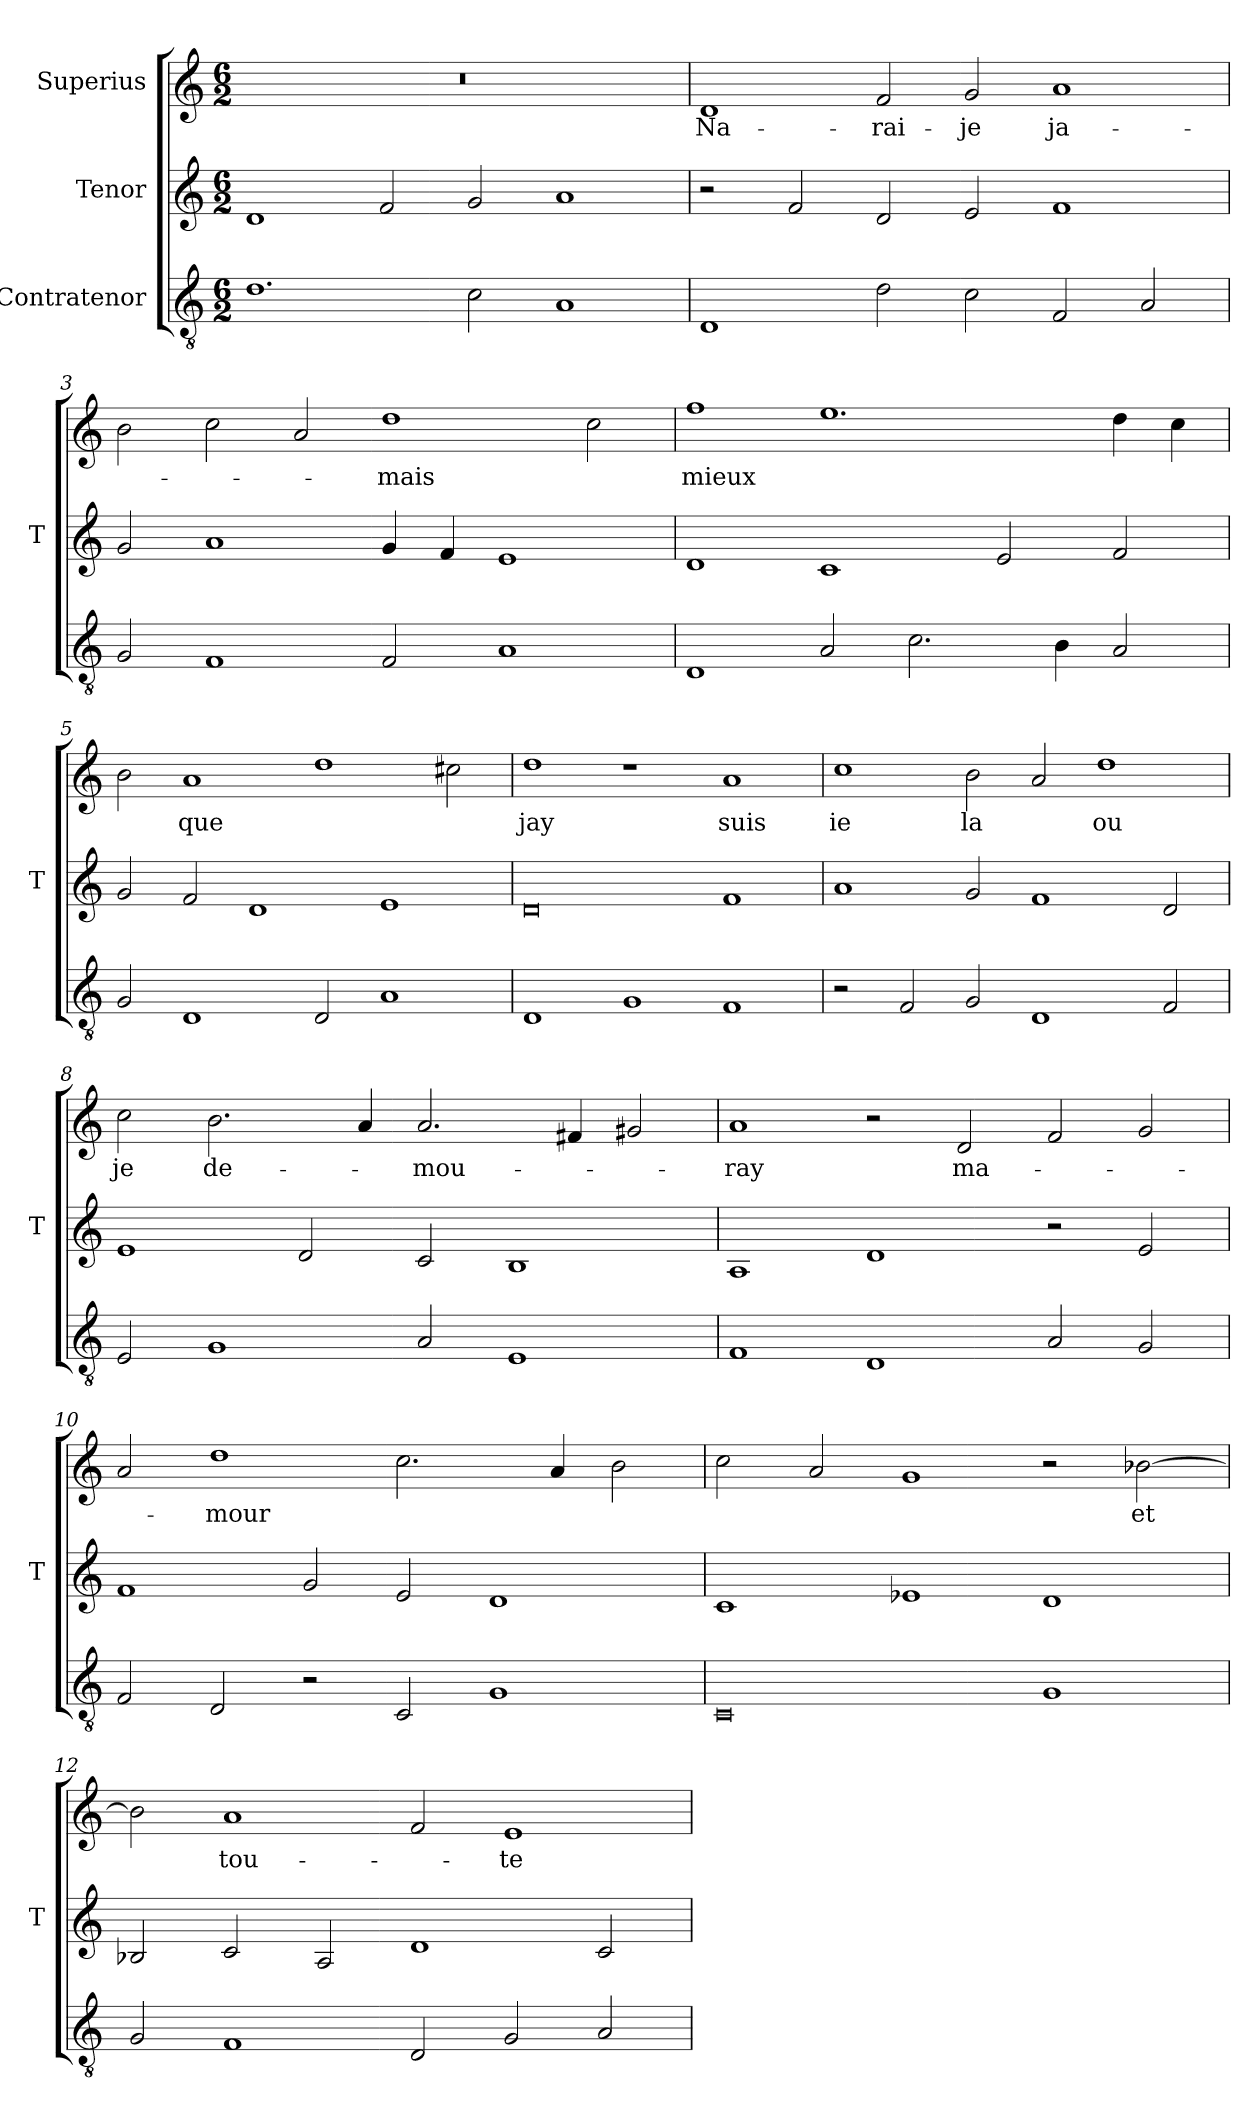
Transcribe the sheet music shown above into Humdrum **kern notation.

**kern	**kern	**kern	**text
*part3	*part2	*part1	*part1
*staff3	*staff2	*staff1	*staff1
*I"Contratenor	*I"Tenor	*I"Superius	*
*	*I'T	*	*
*clefGv2	*clefG2	*clefG2	*
*M6/2	*M6/2	*M6/2	*
=1	=1	=1	=1
1.d	1d	0.r	.
.	2f	.	.
2c	2g	.	.
1A	1a	.	.
=2	=2	=2	=2
1D	2r	1d	Na-
.	2f	.	.
2d	2d	2f	-rai-
2c	2e	2g	-je
2F	1f	1a	ja-
2A	.	.	.
=3	=3	=3	=3
2G	2g	2b	.
1F	1a	2cc	.
.	.	2a	.
2F	4g	1dd	-mais
.	4f	.	.
1A	1e	.	.
.	.	2cc	.
=4	=4	=4	=4
1D	1d	1ff	-mieux
2A	1c	1.ee	.
2.c	.	.	.
.	2e	.	.
4B	.	.	.
2A	2f	4dd	.
.	.	4cc	.
=5	=5	=5	=5
2G	2g	2b	.
1D	2f	1a	-que
.	1d	.	.
2D	.	1dd	.
1A	1e	.	.
.	.	2cc#X	.
=6	=6	=6	=6
1D	0d	1dd	-jay
1G	.	1r	.
1F	1f	1a	-suis
=7	=7	=7	=7
2r	1a	1cc	-ie
2F	.	.	.
2G	2g	2b	-la
1D	1f	2a	.
.	.	1dd	-ou
2F	2d	.	.
=8	=8	=8	=8
2E	1e	2cc	-je
1G	.	2.b	de-
.	2d	.	.
.	.	4a	.
2A	2c	2.a	-mou-
1E	1B	.	.
.	.	4f#X	.
.	.	2g#X	.
=9	=9	=9	=9
1F	1A	1a	-ray
1D	1d	2r	.
.	.	2d	ma-
2A	2r	2f	.
2G	2e	2g	.
=10	=10	=10	=10
2F	1f	2a	.
2D	.	1dd	-mour
2r	2g	.	.
2C	2e	2.cc	.
1G	1d	.	.
.	.	4a	.
.	.	2b	.
=11	=11	=11	=11
0C	1c	2cc	.
.	.	2a	.
.	1e-X	1g	.
1G	1d	2r	.
.	.	[2b-X	-et
=12	=12	=12	=12
2G	2B-X	2b-]	.
1F	2c	1a	tou-
.	2A	.	.
2D	1d	2f	.
2G	.	1e	-te
2A	2c	.	.
=	=	=	=
*-	*-	*-	*-
